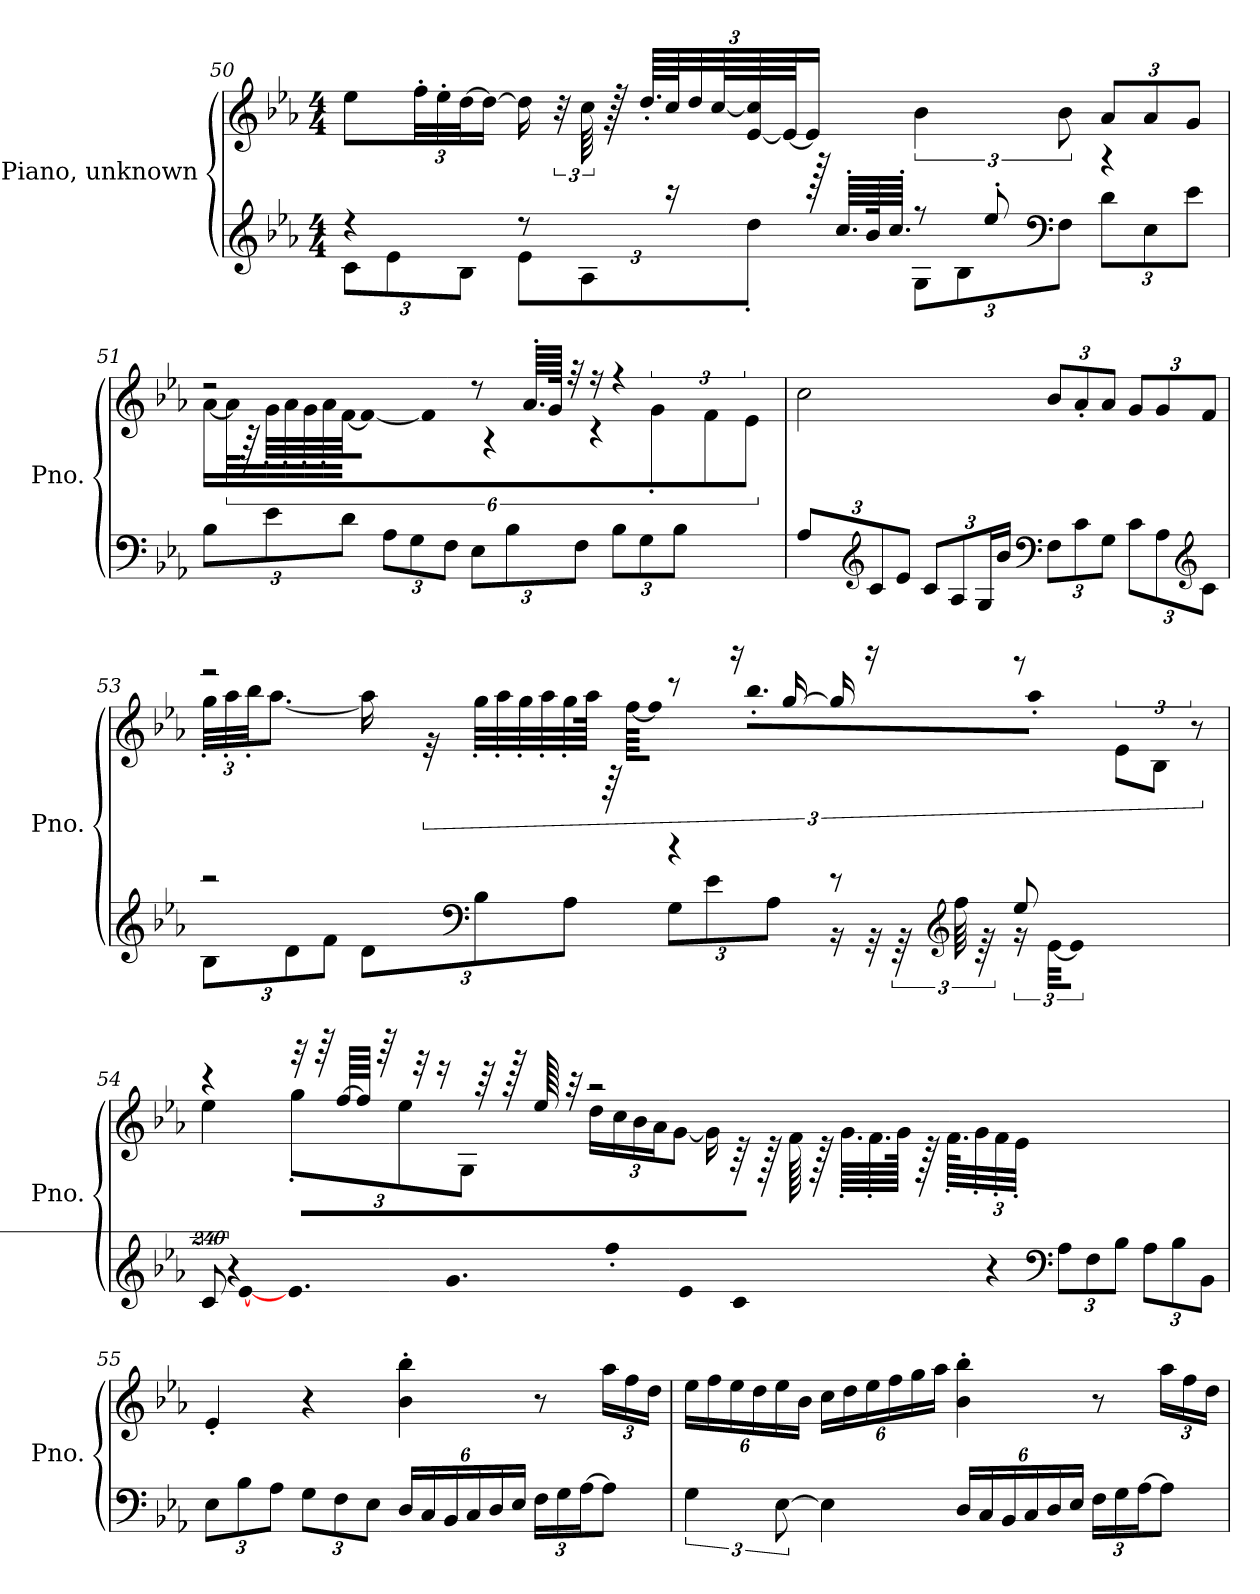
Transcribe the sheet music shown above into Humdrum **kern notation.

**kern	**kern
*part1	*part1
*staff2	*staff1
*I"Piano, unknown	*
*I'Pno.	*
!!LO:LB:g=z
*clefG2	*clefG2
*k[b-e-a-]	*k[b-e-a-]
*M4/4	*M4/4
=50	=50
*^	*
*	*Xbrackettup	*
4r	12c\L	8ee-\L
.	12e-\	.
*	*	*Xbrackettup
.	.	48ff'\LL
.	.	48ee-'\
.	12B-\J	[48dd\J
.	.	16dd\JJ_
8r	12e-\L	16dd\]
*	*	*brackettup
.	.	48r
.	12A-\	96cc\
.	.	128r
.	.	64.dd'/LLLL
*	*	*Xbrackettup
16r	.	96cc/J
.	.	48dd/
.	.	[96cc/L
.	12dd'\J	[96e-/ 96cc/]
.	.	96e-/JJ_
128r	.	16e-/JJ]
64.cc'/LLLL	.	.
128b-/K	.	.
64.cc'/JJJJ	.	.
*	*	*brackettup
8r	12G\L	6b-\
.	12B-\	.
8ee-'/	.	.
*clefF4	*	*
.	12F\J	12b-\
*	*	*Xbrackettup
4r	12d\L	12a-/L
.	12E-\	12a-/
.	12e-\J	12g/J
*v	*v	*
!!LO:LB:g=z
=51	=51
*	*^
12B-\L	2r	[16a-\LL
*	*	*brackettup
.	.	96a-\JJkk]
.	.	96r
12e-\	.	48g'\LLL
.	.	48a-'\
*	*	*Xbrackettup
.	.	48g'\
.	.	48a-'\
12d\J	.	[48f\J
.	.	16f\JJ_
12A-\L	.	16f\]
.	.	16r
12G\	.	.
.	.	8r
12F\J	.	.
*	*	*brackettup
12E-\L	8r	6g'\
12B-\	.	.
.	64.a-'/LLLL	.
.	128g/JJJJk	.
.	32r	.
12F\J	.	6f\
.	16r	.
12B-\L	4r	.
12G\	.	6e-\
12B-\J	.	.
*	*v	*v
=52	=52
12A-/L	2cc\
*clefG2	*
12c/	.
12e-/J	.
12c/L	.
12A-/	.
24G/L	.
24b-/JJ	.
*clefF4	*
*	*Xbrackettup
12F\L	12b-/L
12c\	12a-'/
12G\J	12a-/J
12c\L	12g/L
12A-\	12g/
*clefG2	*
12c\J	12f/J
!!LO:PB:g=z
=53	=53
*^	*^
2r	12B-\L	2r	48gg'\LLL
.	.	.	48aa-'\
.	.	.	48bb-'\JJ
.	.	.	[8.aa-\J
.	12d\	.	.
.	12f\J	.	.
.	12d\L	.	16aa-\]
*	*	*	*brackettup
.	.	.	48r
*clefF4	*	*	*
.	12B-\	.	48gg'\LLL
.	.	.	48aa-'\
*	*	*	*Xbrackettup
.	.	.	48gg'\
.	.	.	48aa-'\
.	12A-\J	.	48gg'\
*	*	*	*brackettup
.	.	.	96aa-\JJJk
.	.	.	96r
.	.	.	[96ff\KLLL
.	.	.	32ff\JJJ]
4r	12G\L	8r	8.bb-'\L
.	12e-\	.	.
.	.	16r	.
.	12A-\J	.	.
.	.	[16gg/	16aa-'\Jk
8r	16r	16gg/]	12e-\L
.	32r	16r	.
.	.	.	12B-\J
*	*brackettup	*	*
.	96r	.	.
*clefG2	*	*	*
.	96ff\	.	.
.	96r	.	.
8ee-/	24r	8r	.
.	[48e-\KLL	.	12r
.	16e-\JJ]	.	.
!!LO:LB:g=z	!!
=54	=54	=54	=54
!LO:N:vis=16	!	!	!
*v	*v	*	*
1920%137c/	4r	4ee-\
!LO:N:vis=64	!	!
960%17r	.	.
!LO:N:vis=64	!	!
[960%17e-/	.	.
1920ryy	.	.
!LO:N:vis=32.	!	!
1920%103e-/LLL]	.	.
!LO:N:vis=32.	!	!
1920%103g/	.	.
!LO:N:vis=32	!	!
640%23ff'/JJ	.	.
*	*	*Xbrackettup
.	32r	12gg'\L
12e-/	.	.
.	64r	.
.	[64ff/LLLL	.
.	64ff/JJJJ]	.
.	64r	.
.	.	12ee-\
12c/J	.	.
.	32r	.
.	16r	.
.	.	12G\J
12r	.	.
.	64r	.
.	128r	.
.	128ee-/	.
.	32r	.
*clefF4	*	*
.	2r	24dd\LL
*Xbrackettup	*	*
12A-\L	.	.
.	.	24cc\
.	.	24b-\
12F\	.	.
.	.	24a-\J
.	.	[12g\J
12B-\J	.	.
.	.	16g\]
12A-\L	.	.
.	.	64r
.	.	128r
12B-\	.	.
.	.	128f\
.	.	128r
.	.	64.g'\LLLL
.	.	64.f'\
.	.	128g\JJJJk
.	.	128r
.	.	64.f'\KLLL
12BB-\J	.	.
.	.	48g'\
.	.	48f'\
.	.	48e-'\JJJ
.	1920ryy	1920ryy
*	*v	*v
!!LO:LB:g=z
=55	=55
12E-\L	4e-'/
12B-\	.
12A-\J	.
12G\L	4r
12F\	.
12E-\J	.
24D/LL	4b-\' 4bb-\'
24C/	.
24BB-/	.
24C/	.
24D/	.
24E-/JJ	.
24F\LL	8r
24G\	.
[24A-\J	.
8A-\J]	24aa-\LL
.	24ff\
.	24dd\JJ
=56	=56
*brackettup	*
6G\	24ee-\LL
.	24ff\
.	24ee-\
.	24dd\
[12E-\	24ee-\
.	24b-\JJ
4E-\]	24cc\LL
.	24dd\
.	24ee-\
.	24ff\
.	24gg\
.	24aa-\JJ
*Xbrackettup	*
24D/LL	4b-\' 4bb-\'
24C/	.
24BB-/	.
24C/	.
24D/	.
24E-/JJ	.
24F\LL	8r
24G\	.
[24A-\J	.
8A-\J]	24aa-\LL
.	24ff\
.	24dd\JJ
=	=
*-	*-
